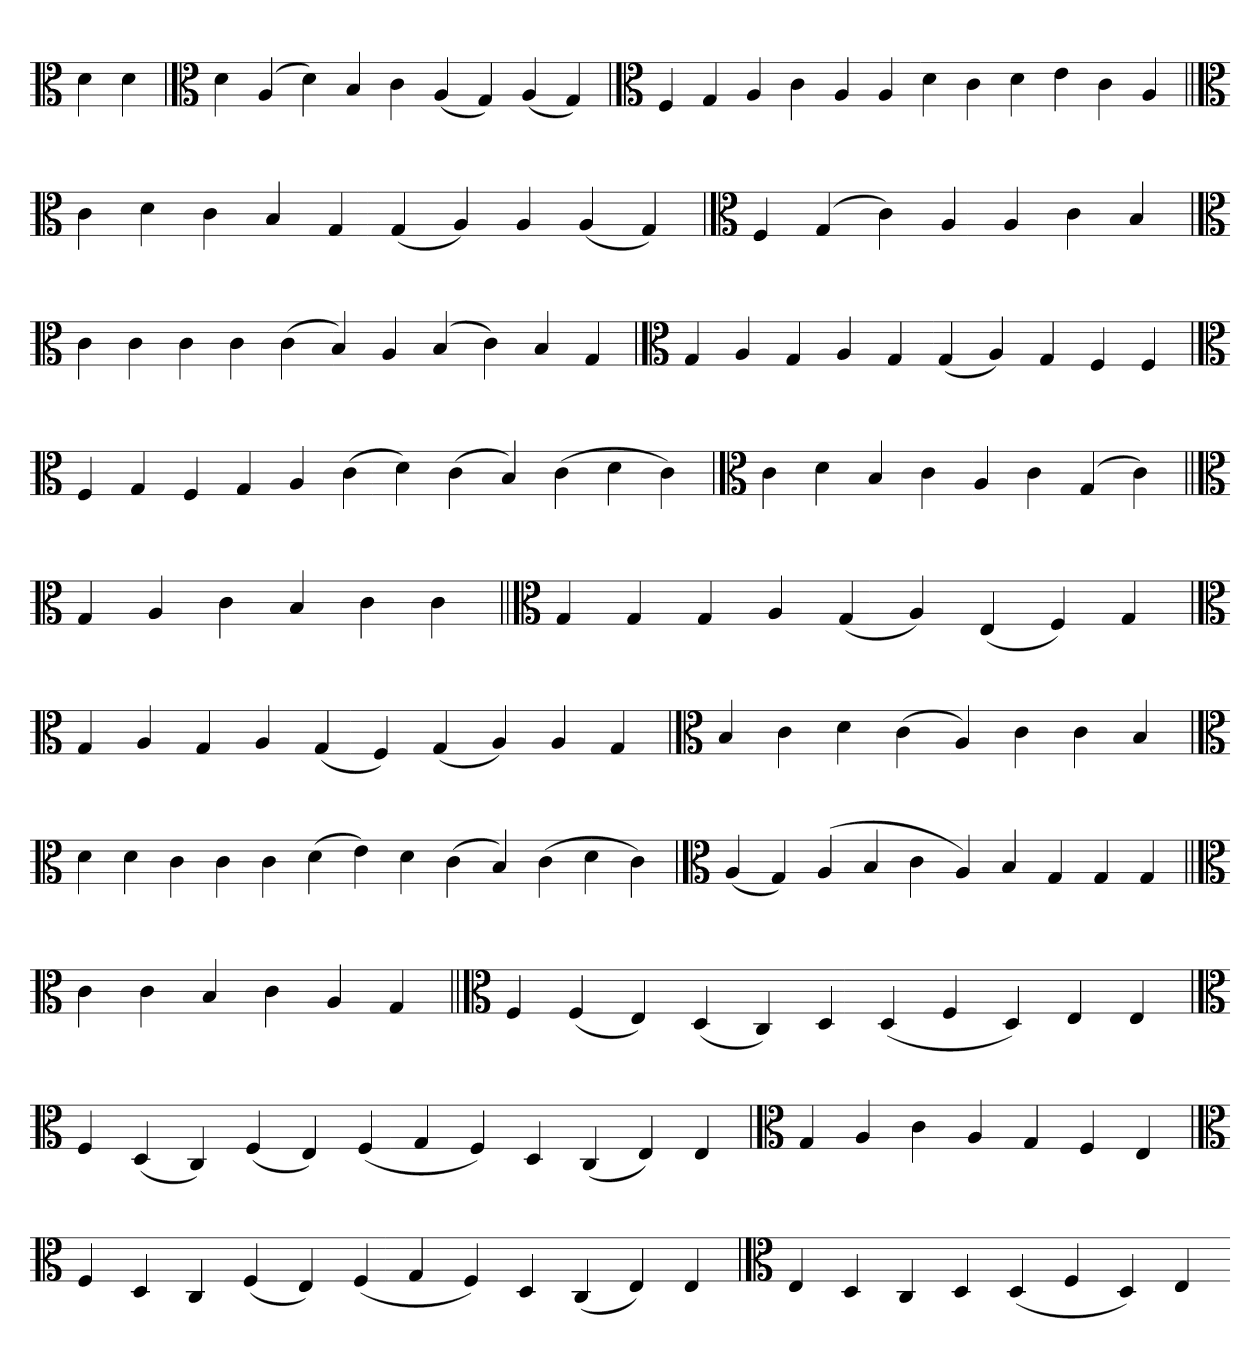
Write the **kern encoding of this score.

**kern
*part1
*staff1
*clefC3
=
4d
4d
='
*clefC3
4d
(4A
4d)
4B
4c
(4A
4G)
(4A
4G)
=`
*clefC3
4F
4G
4A
4c
4A
4A
4d
4c
4d
4e
4c
4A
=||
*clefC3
4c
4d
4c
4B
4G
(4G
4A)
4A
(4A
4G)
=`
*clefC3
4F
(4G
4c)
4A
4A
4c
4B
=`
*clefC3
4c
4c
4c
4c
(4c
4B)
4A
(4B
4c)
4B
4G
=
*clefC3
4G
4A
4G
4A
4G
(4G
4A)
4G
4F
4F
=`
*clefC3
4F
4G
4F
4G
4A
(4c
4d)
(4c
4B)
(4c
4d
4c)
='
*clefC3
4c
4d
4B
4c
4A
4c
(4G
4c)
=||
*clefC3
4G
4A
4c
4B
4c
4c
=||
*clefC3
4G
4G
4G
4A
(4G
4A)
(4E
4F)
4G
=`
*clefC3
4G
4A
4G
4A
(4G
4F)
(4G
4A)
4A
4G
=`
*clefC3
4B
4c
4d
(4c
4A)
4c
4c
4B
='
*clefC3
4d
4d
4c
4c
4c
(4d
4e)
4d
(4c
4B)
(4c
4d
4c)
=`
*clefC3
(4A
4G)
(4A
4B
4c
4A)
4B
4G
4G
4G
=||
*clefC3
4c
4c
4B
4c
4A
4G
=||
*clefC3
4F
(4F
4E)
(4D
4C)
4D
(4D
4F
4D)
4E
4E
=`
*clefC3
4F
(4D
4C)
(4F
4E)
(4F
4G
4F)
4D
(4C
4E)
4E
='
*clefC3
4G
4A
4c
4A
4G
4F
4E
=`
*clefC3
4F
4D
4C
(4F
4E)
(4F
4G
4F)
4D
(4C
4E)
4E
='
*clefC3
4E
4D
4C
4D
(4D
4F
4D)
4E
=-
*-
